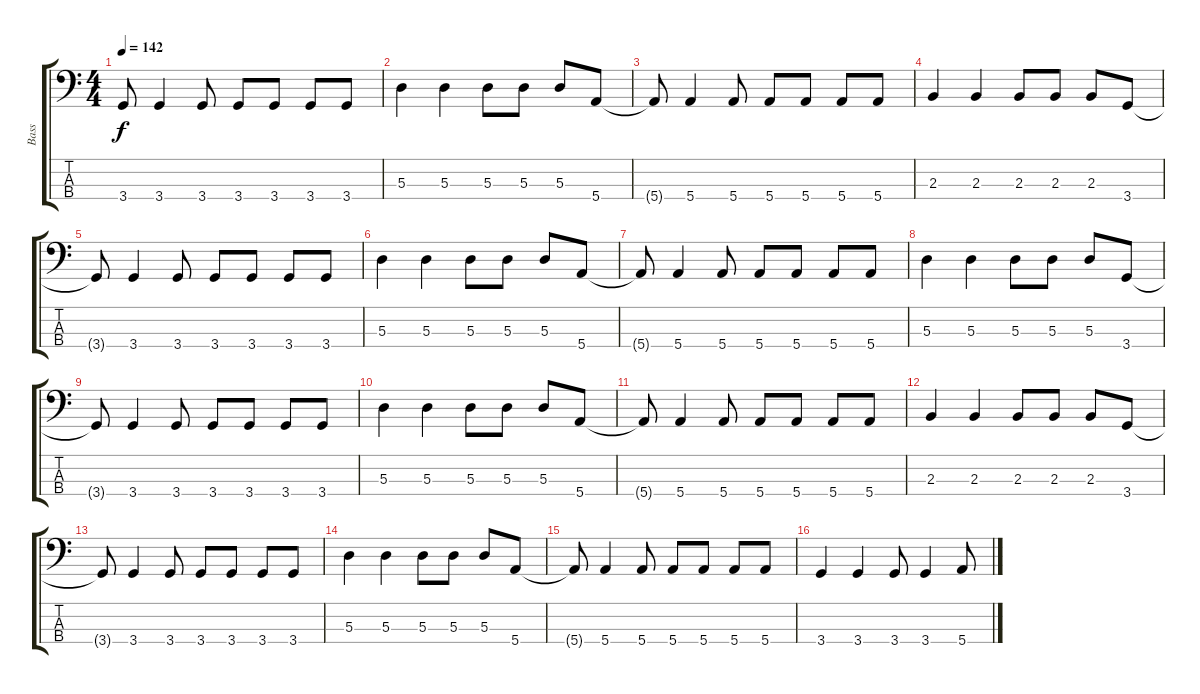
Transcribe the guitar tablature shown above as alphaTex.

\track ("Bass" "Bass") {instrument electricbassfinger}
\staff {score tabs}
\tuning (G2 D2 A1 E1) {hide}
\ts (4 4)
\tempo 142
\clef f4
\ks c
3.4{t}.8{dy f} 3.4.4 3.4.8 3.4.8 3.4.8 3.4.8 3.4.8 |
5.3.4 5.3.4 5.3.8 5.3.8 5.3.8 5.4.8 |
5.4{t}.8 5.4.4 5.4.8 5.4.8 5.4.8 5.4.8 5.4.8 |
2.3.4 2.3.4 2.3.8 2.3.8 2.3.8 3.4.8 |
3.4{t}.8 3.4.4 3.4.8 3.4.8 3.4.8 3.4.8 3.4.8 |
5.3.4 5.3.4 5.3.8 5.3.8 5.3.8 5.4.8 |
5.4{t}.8 5.4.4 5.4.8 5.4.8 5.4.8 5.4.8 5.4.8 |
5.3.4 5.3.4 5.3.8 5.3.8 5.3.8 3.4.8 |
3.4{t}.8 3.4.4 3.4.8 3.4.8 3.4.8 3.4.8 3.4.8 |
5.3.4 5.3.4 5.3.8 5.3.8 5.3.8 5.4.8 |
5.4{t}.8 5.4.4 5.4.8 5.4.8 5.4.8 5.4.8 5.4.8 |
2.3.4 2.3.4 2.3.8 2.3.8 2.3.8 3.4.8 |
3.4{t}.8 3.4.4 3.4.8 3.4.8 3.4.8 3.4.8 3.4.8 |
5.3.4 5.3.4 5.3.8 5.3.8 5.3.8 5.4.8 |
5.4{t}.8 5.4.4 5.4.8 5.4.8 5.4.8 5.4.8 5.4.8 |
3.4.4 3.4.4 3.4.8 3.4.4 5.4.8
